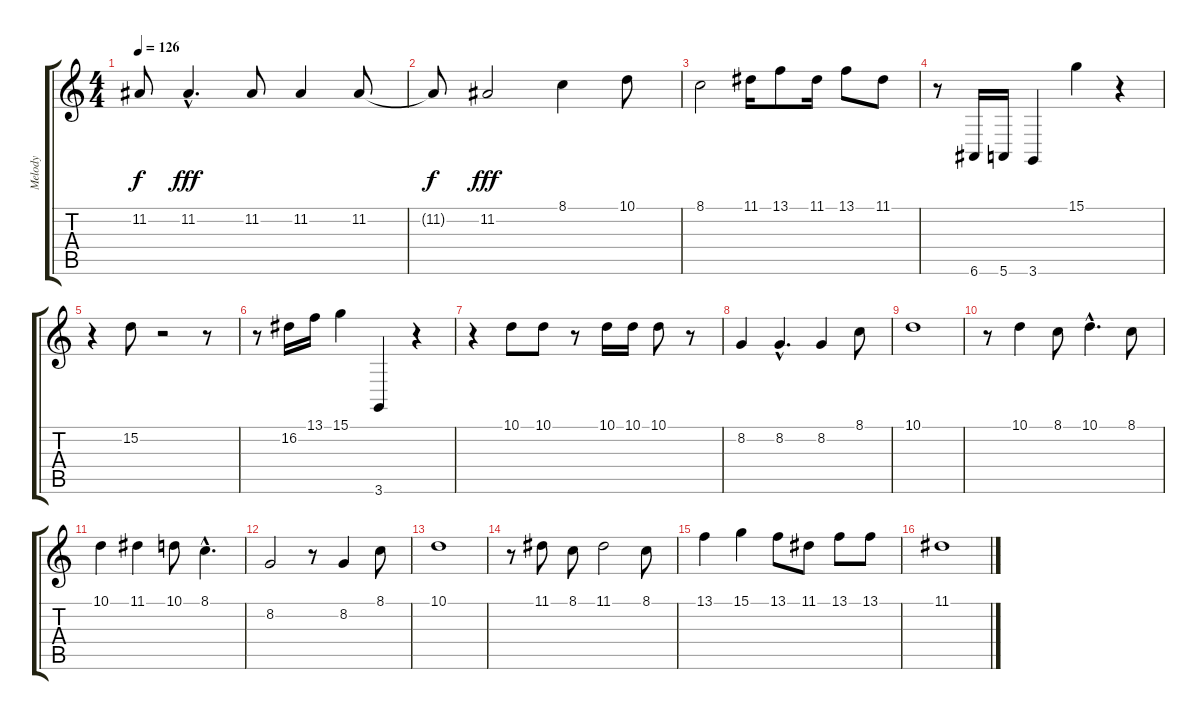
\track ("Melody" "Melody") {instrument gunshot}
\staff {score tabs}
\tuning (E4 B3 G3 D3 A2 E2) {hide}
\ts (4 4)
\tempo 126
\clef g2
\ks c
11.2{t}.8{dy f} 11.2{hac}.4{d dy fff} 11.2.8 11.2.4 11.2.8 |
11.2{t}.8{dy f} 11.2.2{dy fff} 8.1.4 10.1.8 |
8.1.2 11.1.16{instrument koto} 13.1.8 11.1.16 13.1.8 11.1.8 |
r.8 6.6.16{instrument electricguitarclean} 5.6.16 3.6.4 15.1.4 r.4 |
r.4 15.2.8 r.2 r.8 |
r.8 16.2.16 13.1.16 15.1.4 3.6.4 r.4 |
r.4 10.1.8 10.1.8 r.8 10.1.16 10.1.16 10.1.8 r.8 |
8.2.4 8.2{hac}.4{d} 8.2.4 8.1.8 |
10.1.1 |
r.8 10.1.4 8.1.8 10.1{hac}.4{d} 8.1.8 |
10.1.4 11.1.4 10.1.8 8.1{hac}.4{d} |
8.2.2 r.8 8.2.4 8.1.8 |
10.1.1 |
r.8 11.1.8 8.1.8 11.1.2 8.1.8 |
13.1.4 15.1.4 13.1.8 11.1.8 13.1.8 13.1.8 |
11.1.1
